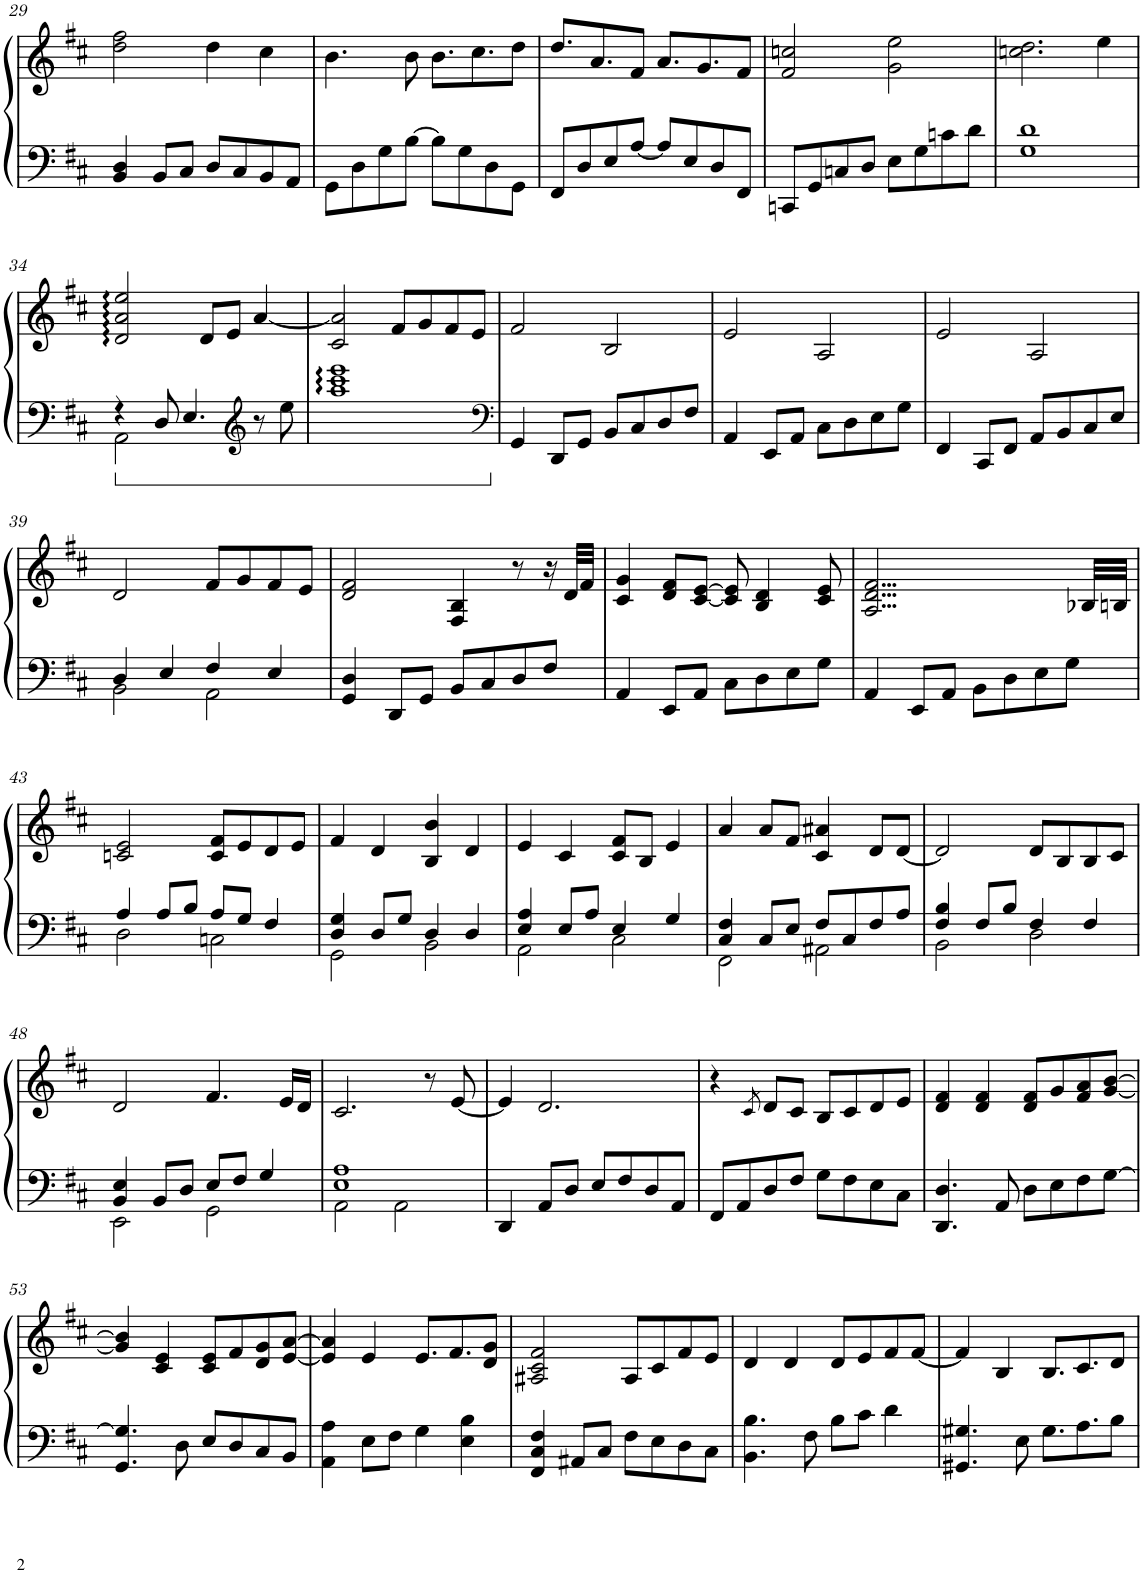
**kern	**kern
*part1	*part1
*staff2	*staff1
*I"Piano	*
*I'Pno.	*
!!LO:PB:g=z
*clefF4	*clefG2
*k[f#c#]	*k[f#c#]
*M4/4	*M4/4
=29	=29
4BB/ 4D/	2dd\ 2ff#\
8BB/L	.
8C#/J	.
8D/L	4dd\
8C#/	.
8BB/	4cc#\
8AA/J	.
=30	=30
8GG\L	4.b\
8D\	.
8G\	.
[8B\J	8b\
8B\L]	8.b\L
8G\	.
.	8.cc#\
8D\	.
8GG\J	8dd\J
=31	=31
8FF#/L	8.dd/L
8D/	.
.	8.a/
8E/	.
[8A/J	8f#/J
8A/L]	8.a/L
8E/	.
.	8.g/
8D/	.
8FF#/J	8f#/J
=32	=32
8CCn/L	2f#/ 2ccn/
8GG/	.
8Cn/	.
8D/J	.
8E\L	2g\ 2ee\
8G\	.
8cn\	.
8d\J	.
=33	=33
1G 1d	2.ccn\ 2.dd\
.	4ee\
!!LO:LB:g=z
=34	=34
*^	*
4r	2AA\	2d/ 2a/ 2ee/
8D/	.	.
4.E/	.	.
.	2ryy	8d/L
.	.	8e/J
*clefG2	*	*
8r	.	[4a/
8ee\	.	.
*v	*v	*
=35	=35
1aa 1ccc# 1eee	2c#/ 2a/]
.	8f#/L
.	8g/
.	8f#/
.	8e/J
=36	=36
*clefF4	*
4GG/	2f#/
8DD/L	.
8GG/J	.
8BB/L	2B/
8C#/	.
8D/	.
8F#/J	.
=37	=37
4AA/	2e/
8EE/L	.
8AA/J	.
8C#\L	2A/
8D\	.
8E\	.
8G\J	.
=38	=38
4FF#/	2e/
8CC#/L	.
8FF#/J	.
8AA/L	2A/
8BB/	.
8C#/	.
8E/J	.
!!LO:LB:g=z
=39	=39
*^	*
4D/	2BB\	2d/
4E/	.	.
4F#/	2AA\	8f#/L
.	.	8g/
4E/	.	8f#/
.	.	8e/J
*v	*v	*
=40	=40
4GG/ 4D/	2d/ 2f#/
8DD/L	.
8GG/J	.
8BB/L	4F#/ 4B/
8C#/	.
8D/	8r
8F#/J	16r
.	32d/LLL
.	32f#/JJJ
=41	=41
4AA/	4c#/ 4g/
8EE/L	8d/ 8f#/L
8AA/J	[8c#/ [8e/J
8C#\L	8c#/] 8e/]
8D\	4B/ 4d/
8E\	.
8G\J	8c#/ 8e/
=42	=42
4AA/	2...A/ 2...d/ 2...f#/
8EE/L	.
8AA/J	.
8BB\L	.
8D\	.
8E\	.
8G\J	.
.	32B-X/LLL
.	32Bn/JJJ
!!LO:LB:g=z
=43	=43
*^	*
4A/	2D\	2cn/ 2e/
8A/L	.	.
8B/J	.	.
8A/L	2Cn\	8c/ 8f#/L
8G/J	.	8e/
4F#/	.	8d/
.	.	8e/J
=44	=44	=44
4D/ 4G/	2GG\	4f#/
8D/L	.	4d/
8G/J	.	.
4D/	2BB\	4B/ 4b/
4D/	.	4d/
=45	=45	=45
4E/ 4A/	2AA\	4e/
8E/L	.	4c#/
8A/J	.	.
4E/	2C#\	8c#/ 8f#/L
.	.	8B/J
4G/	.	4e/
=46	=46	=46
4C#/ 4F#/	2FF#\	4a/
8C#/L	.	8a/L
8E/J	.	8f#/J
8F#/L	2AA#X\	4c#/ 4a#X/
8C#/	.	.
8F#/	.	8d/L
8A/J	.	[8d/J
=47	=47	=47
4F#/ 4B/	2BB\	2d/]
8F#/L	.	.
8B/J	.	.
4F#/	2D\	8d/L
.	.	8B/
4F#/	.	8B/
.	.	8c#/J
!!LO:LB:g=z
=48	=48	=48
4BB/ 4E/	2EE\	2d/
8BB/L	.	.
8D/J	.	.
8E/L	2GG\	4.f#/
8F#/J	.	.
4G/	.	.
.	.	16e/LL
.	.	16d/JJ
=49	=49	=49
1E 1A	2AA\	2.c#/
.	2AA\	.
.	.	8r
.	.	[8e/
*v	*v	*
=50	=50
4DD/	4e/]
8AA/L	2.d/
8D/J	.
8E/L	.
8F#/	.
8D/	.
8AA/J	.
=51	=51
8FF#/L	4r
8AA/	.
.	8qc#/
8D/	8d/L
8F#/J	8c#/J
8G\L	8B/L
8F#\	8c#/
8E\	8d/
8C#\J	8e/J
=52	=52
4.DD/ 4.D/	4d/ 4f#/
.	4d/ 4f#/
8AA/	.
8D\L	8d/ 8f#/L
8E\	8g/
8F#\	8f#/ 8a/
[8G\J	[8g/ [8b/J
!!LO:LB:g=z
=53	=53
4.GG/ 4.G/]	4g/] 4b/]
.	4c#/ 4e/
8D\	.
8E/L	8c#/ 8e/L
8D/	8f#/
8C#/	8d/ 8g/
8BB/J	[8e/ [8a/J
=54	=54
4AA\ 4A\	4e/] 4a/]
8E\L	4e/
8F#\J	.
4G\	8.e/L
.	8.f#/
4E\ 4B\	.
.	8d/ 8g/J
=55	=55
4FF#/ 4C#/ 4F#/	2A#X/ 2c#/ 2f#/
8AA#X/L	.
8C#/J	.
8F#\L	8A#/L
8E\	8c#/
8D\	8f#/
8C#\J	8e/J
=56	=56
4.BB\ 4.B\	4d/
.	4d/
8F#\	.
8B\L	8d/L
8c#\J	8e/
4d\	8f#/
.	[8f#/J
=57	=57
4.GG#X/ 4.G#X/	4f#/]
.	4B/
8E\	.
8.G#\L	8.B/L
8.A\	8.c#/
8B\J	8d/J
=	=
*-	*-
